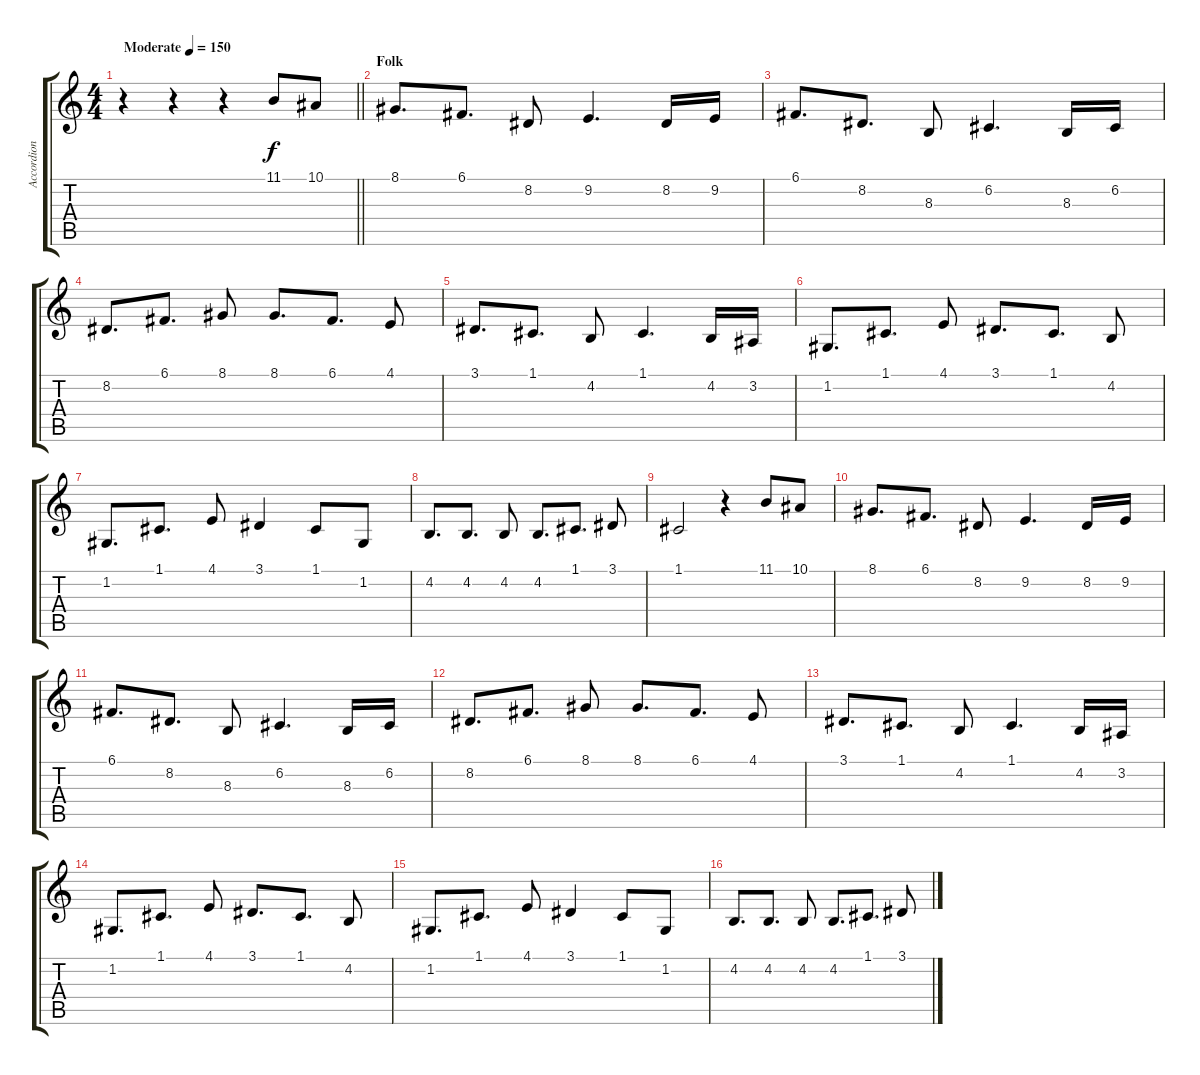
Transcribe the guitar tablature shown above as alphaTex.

\track ("Accordion" "Accordion") {instrument accordion}
\staff {score tabs}
\tuning (C4 G3 Eb3 Bb2 F2 C2) {hide}
\ts (4 4)
\tempo (150 "Moderate")
\clef g2
\barLineRight lightlight
\ks c
r.4{dy f instrument accordion} r.4 r.4 11.1.8 10.1.8 |
\section ("" "Folk")
8.1.8{d} 6.1.8{d} 8.2.8 9.2.4{d} 8.2.16 9.2.16 |
6.1.8{d} 8.2.8{d} 8.3.8 6.2.4{d} 8.3.16 6.2.16 |
8.2.8{d} 6.1.8{d} 8.1.8 8.1.8{d} 6.1.8{d} 4.1.8 |
3.1.8{d} 1.1.8{d} 4.2.8 1.1.4{d} 4.2.16 3.2.16 |
1.2.8{d} 1.1.8{d} 4.1.8 3.1.8{d} 1.1.8{d} 4.2.8 |
1.2.8{d} 1.1.8{d} 4.1.8 3.1.4 1.1.8 1.2.8 |
4.2.8{d} 4.2.8{d} 4.2.8 4.2.8{d} 1.1.8{d} 3.1.8 |
1.1.2 r.4 11.1.8 10.1.8 |
8.1.8{d} 6.1.8{d} 8.2.8 9.2.4{d} 8.2.16 9.2.16 |
6.1.8{d} 8.2.8{d} 8.3.8 6.2.4{d} 8.3.16 6.2.16 |
8.2.8{d} 6.1.8{d} 8.1.8 8.1.8{d} 6.1.8{d} 4.1.8 |
3.1.8{d} 1.1.8{d} 4.2.8 1.1.4{d} 4.2.16 3.2.16 |
1.2.8{d} 1.1.8{d} 4.1.8 3.1.8{d} 1.1.8{d} 4.2.8 |
1.2.8{d} 1.1.8{d} 4.1.8 3.1.4 1.1.8 1.2.8 |
4.2.8{d} 4.2.8{d} 4.2.8 4.2.8{d} 1.1.8{d} 3.1.8
